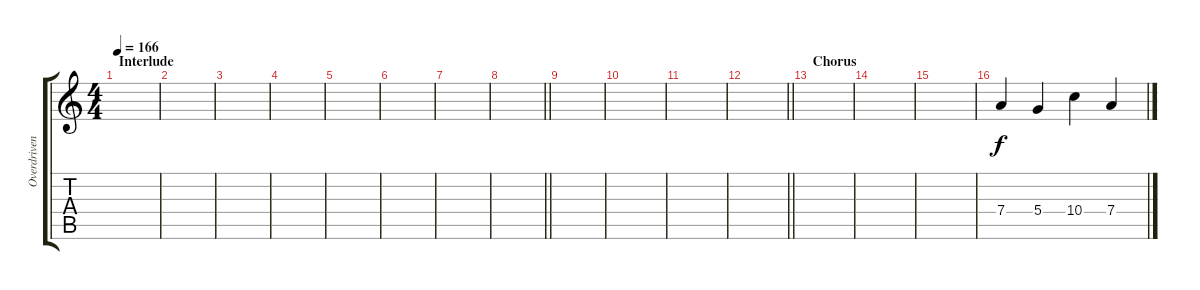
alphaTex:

\track ("Overdriven" "Overdriven") {instrument overdrivenguitar}
\staff {score tabs}
\tuning (E4 B3 G3 D3 A2 E2) {hide}
\ts (4 4)
\section ("" "Interlude")
\tempo 166
\clef g2
\ks c
|
|
|
|
|
|
|
\barLineRight lightlight
|
|
|
|
\barLineRight lightlight
|
\section ("" "Chorus")
|
|
|
7.4.4 5.4.4 10.4.4 7.4.4
